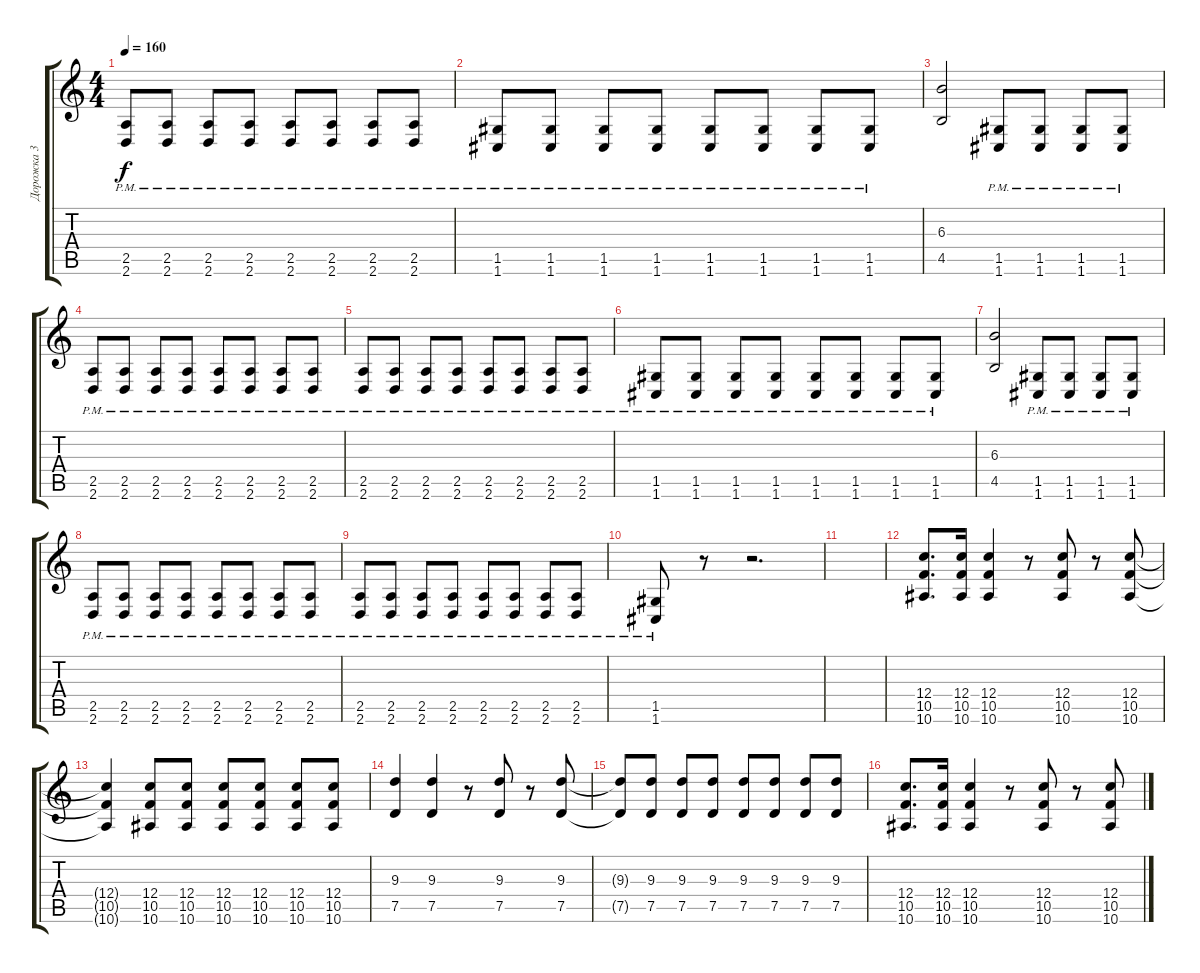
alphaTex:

\track ("Дорожка 3" "Дорожка 3") {instrument distortionguitar}
\staff {score tabs}
\tuning (D4 A3 F3 C3 G2 C2) {hide}
\ts (4 4)
\tempo 160
\clef g2
\ks c
(2.5{pm} 2.6{pm}).8{dy f} (2.5{pm} 2.6{pm}).8 (2.5{pm} 2.6{pm}).8 (2.5{pm} 2.6{pm}).8 (2.5{pm} 2.6{pm}).8 (2.5{pm} 2.6{pm}).8 (2.5{pm} 2.6{pm}).8 (2.5{pm} 2.6{pm}).8 |
(1.5{pm} 1.6{pm}).8 (1.5{pm} 1.6{pm}).8 (1.5{pm} 1.6{pm}).8 (1.5{pm} 1.6{pm}).8 (1.5{pm} 1.6{pm}).8 (1.5{pm} 1.6{pm}).8 (1.5{pm} 1.6{pm}).8 (1.5{pm} 1.6{pm}).8 |
(6.3 4.5).2 (1.5{pm} 1.6{pm}).8 (1.5{pm} 1.6{pm}).8 (1.5{pm} 1.6{pm}).8 (1.5{pm} 1.6{pm}).8 |
(2.5{pm} 2.6{pm}).8 (2.5{pm} 2.6{pm}).8 (2.5{pm} 2.6{pm}).8 (2.5{pm} 2.6{pm}).8 (2.5{pm} 2.6{pm}).8 (2.5{pm} 2.6{pm}).8 (2.5{pm} 2.6{pm}).8 (2.5{pm} 2.6{pm}).8 |
(2.5{pm} 2.6{pm}).8 (2.5{pm} 2.6{pm}).8 (2.5{pm} 2.6{pm}).8 (2.5{pm} 2.6{pm}).8 (2.5{pm} 2.6{pm}).8 (2.5{pm} 2.6{pm}).8 (2.5{pm} 2.6{pm}).8 (2.5{pm} 2.6{pm}).8 |
(1.5{pm} 1.6{pm}).8 (1.5{pm} 1.6{pm}).8 (1.5{pm} 1.6{pm}).8 (1.5{pm} 1.6{pm}).8 (1.5{pm} 1.6{pm}).8 (1.5{pm} 1.6{pm}).8 (1.5{pm} 1.6{pm}).8 (1.5{pm} 1.6{pm}).8 |
(6.3 4.5).2 (1.5{pm} 1.6{pm}).8 (1.5{pm} 1.6{pm}).8 (1.5{pm} 1.6{pm}).8 (1.5{pm} 1.6{pm}).8 |
(2.5{pm} 2.6{pm}).8 (2.5{pm} 2.6{pm}).8 (2.5{pm} 2.6{pm}).8 (2.5{pm} 2.6{pm}).8 (2.5{pm} 2.6{pm}).8 (2.5{pm} 2.6{pm}).8 (2.5{pm} 2.6{pm}).8 (2.5{pm} 2.6{pm}).8 |
(2.5{pm} 2.6{pm}).8 (2.5{pm} 2.6{pm}).8 (2.5{pm} 2.6{pm}).8 (2.5{pm} 2.6{pm}).8 (2.5{pm} 2.6{pm}).8 (2.5{pm} 2.6{pm}).8 (2.5{pm} 2.6{pm}).8 (2.5{pm} 2.6{pm}).8 |
(1.5{pm} 1.6{pm}).8 r.8 r.2{d} |
|
(12.4 10.5 10.6).8{d} (12.4 10.5 10.6).16 (12.4 10.5 10.6).4 r.8 (12.4 10.5 10.6).8 r.8 (12.4 10.5 10.6).8 |
(12.4{t} 10.5{t} 10.6{t}).4 (12.4 10.5 10.6).8 (12.4 10.5 10.6).8 (12.4 10.5 10.6).8 (12.4 10.5 10.6).8 (12.4 10.5 10.6).8 (12.4 10.5 10.6).8 |
(9.3 7.5).4 (9.3 7.5).4 r.8 (9.3 7.5).8 r.8 (9.3 7.5).8 |
(9.3{t} 7.5{t}).8 (9.3 7.5).8 (9.3 7.5).8 (9.3 7.5).8 (9.3 7.5).8 (9.3 7.5).8 (9.3 7.5).8 (9.3 7.5).8 |
(12.4 10.5 10.6).8{d} (12.4 10.5 10.6).16 (12.4 10.5 10.6).4 r.8 (12.4 10.5 10.6).8 r.8 (12.4 10.5 10.6).8
